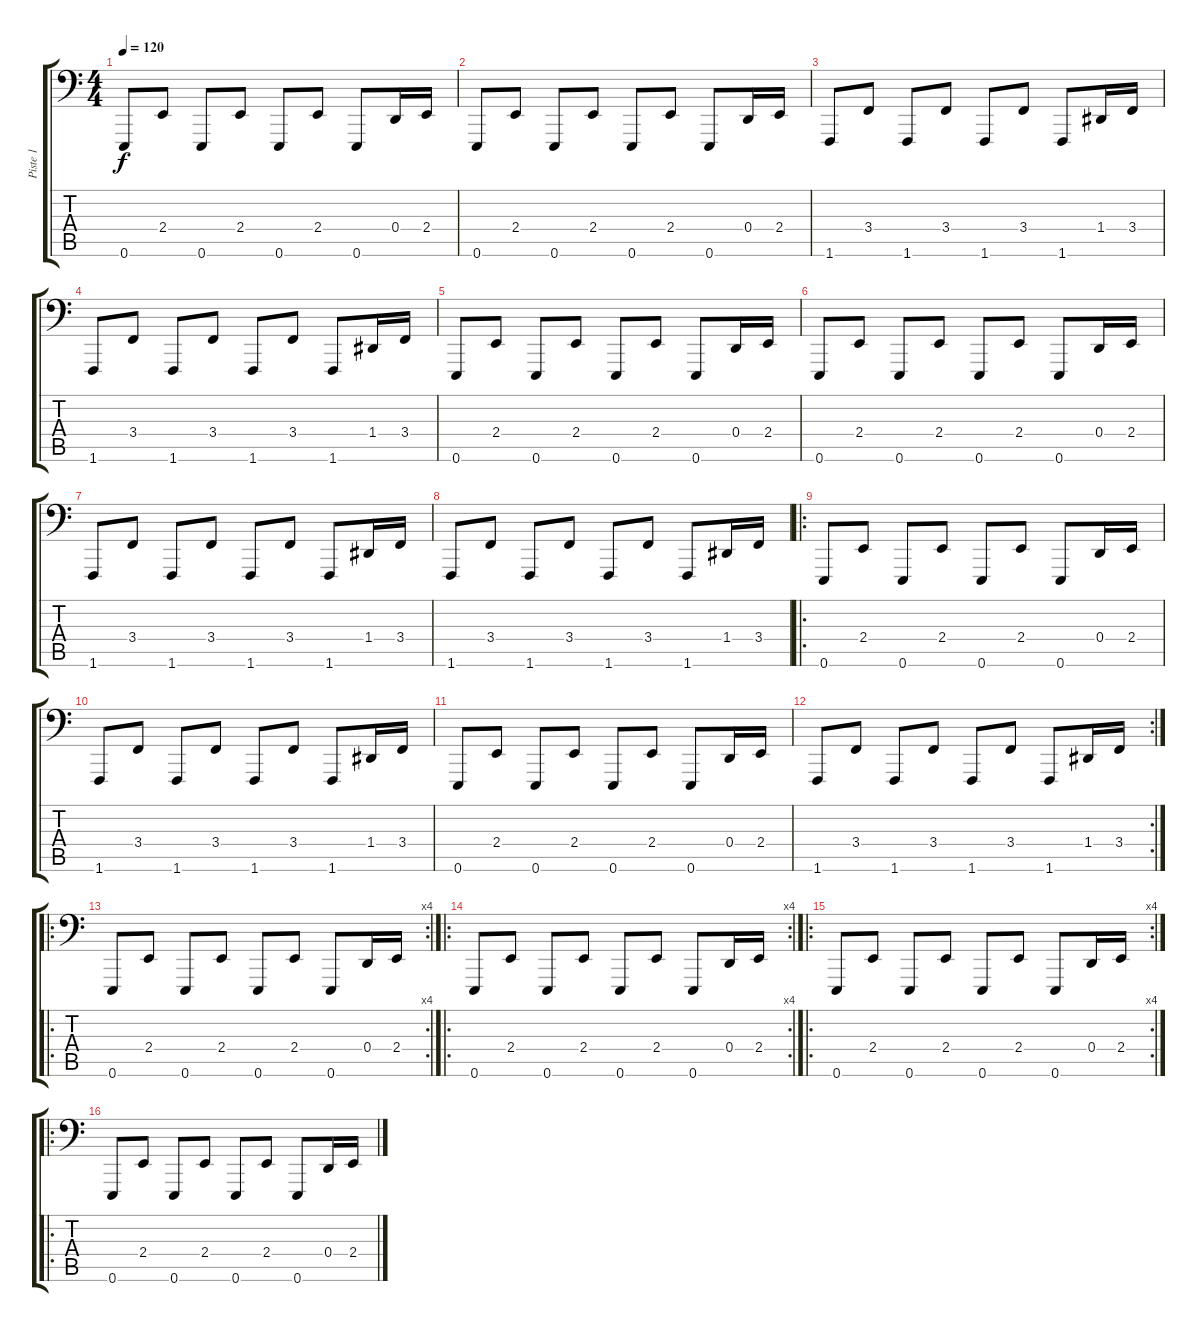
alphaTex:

\track ("Piste 1" "Piste 1") {instrument lead2sawtooth}
\staff {score tabs}
\tuning (E3 B2 G2 D2 A1 E1) {hide}
\ts (4 4)
\tempo 120
\clef f4
\ks c
0.6.8{dy f} 2.4.8 0.6.8 2.4.8 0.6.8 2.4.8 0.6.8 0.4.16 2.4.16 |
0.6.8 2.4.8 0.6.8 2.4.8 0.6.8 2.4.8 0.6.8 0.4.16 2.4.16 |
1.6.8 3.4.8 1.6.8 3.4.8 1.6.8 3.4.8 1.6.8 1.4.16 3.4.16 |
1.6.8 3.4.8 1.6.8 3.4.8 1.6.8 3.4.8 1.6.8 1.4.16 3.4.16 |
0.6.8 2.4.8 0.6.8 2.4.8 0.6.8 2.4.8 0.6.8 0.4.16 2.4.16 |
0.6.8 2.4.8 0.6.8 2.4.8 0.6.8 2.4.8 0.6.8 0.4.16 2.4.16 |
1.6.8 3.4.8 1.6.8 3.4.8 1.6.8 3.4.8 1.6.8 1.4.16 3.4.16 |
1.6.8 3.4.8 1.6.8 3.4.8 1.6.8 3.4.8 1.6.8 1.4.16 3.4.16 |
\ro
0.6.8 2.4.8 0.6.8 2.4.8 0.6.8 2.4.8 0.6.8 0.4.16 2.4.16 |
1.6.8 3.4.8 1.6.8 3.4.8 1.6.8 3.4.8 1.6.8 1.4.16 3.4.16 |
0.6.8 2.4.8 0.6.8 2.4.8 0.6.8 2.4.8 0.6.8 0.4.16 2.4.16 |
\rc 2
1.6.8 3.4.8 1.6.8 3.4.8 1.6.8 3.4.8 1.6.8 1.4.16 3.4.16 |
\ro
\rc 4
0.6.8 2.4.8 0.6.8 2.4.8 0.6.8 2.4.8 0.6.8 0.4.16 2.4.16 |
\ro
\rc 4
0.6.8 2.4.8 0.6.8 2.4.8 0.6.8 2.4.8 0.6.8 0.4.16 2.4.16 |
\ro
\rc 4
0.6.8 2.4.8 0.6.8 2.4.8 0.6.8 2.4.8 0.6.8 0.4.16 2.4.16 |
\ro
0.6.8 2.4.8 0.6.8 2.4.8 0.6.8 2.4.8 0.6.8 0.4.16 2.4.16
